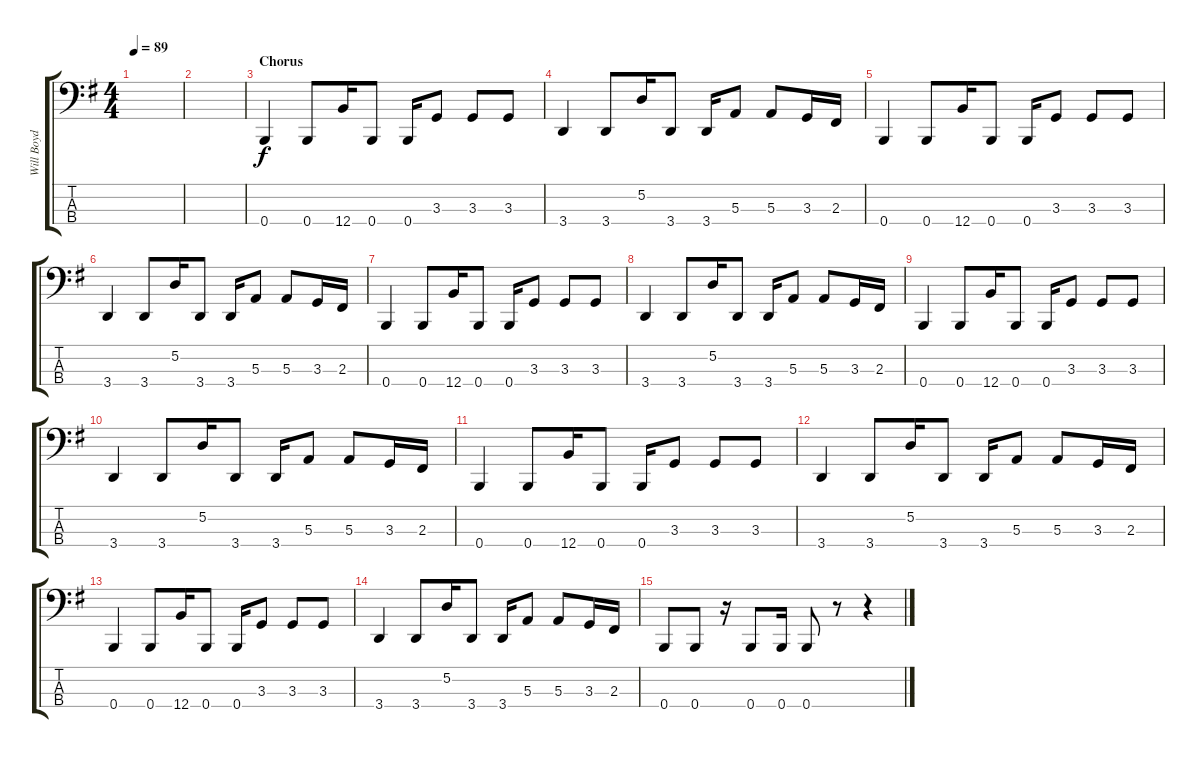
\track ("Will Boyd" "Will Boyd") {instrument electricbasspick}
\staff {score tabs}
\tuning (D2 A1 E1 B0) {hide}
\ts (4 4)
\tempo 89
\clef f4
\ks g
|
|
\section ("" "Chorus")
0.4.4 0.4.8 12.4.16 0.4.8 0.4.16 3.3.8 3.3.8 3.3.8 |
3.4.4 3.4.8 5.2.16 3.4.8 3.4.16 5.3.8 5.3.8 3.3.16 2.3.16 |
0.4.4 0.4.8 12.4.16 0.4.8 0.4.16 3.3.8 3.3.8 3.3.8 |
3.4.4 3.4.8 5.2.16 3.4.8 3.4.16 5.3.8 5.3.8 3.3.16 2.3.16 |
0.4.4 0.4.8 12.4.16 0.4.8 0.4.16 3.3.8 3.3.8 3.3.8 |
3.4.4 3.4.8 5.2.16 3.4.8 3.4.16 5.3.8 5.3.8 3.3.16 2.3.16 |
0.4.4 0.4.8 12.4.16 0.4.8 0.4.16 3.3.8 3.3.8 3.3.8 |
3.4.4 3.4.8 5.2.16 3.4.8 3.4.16 5.3.8 5.3.8 3.3.16 2.3.16 |
0.4.4 0.4.8 12.4.16 0.4.8 0.4.16 3.3.8 3.3.8 3.3.8 |
3.4.4 3.4.8 5.2.16 3.4.8 3.4.16 5.3.8 5.3.8 3.3.16 2.3.16 |
0.4.4 0.4.8 12.4.16 0.4.8 0.4.16 3.3.8 3.3.8 3.3.8 |
3.4.4 3.4.8 5.2.16 3.4.8 3.4.16 5.3.8 5.3.8 3.3.16 2.3.16 |
0.4.8 0.4.8 r.16 0.4.8 0.4.16 0.4.8 r.8 r.4
